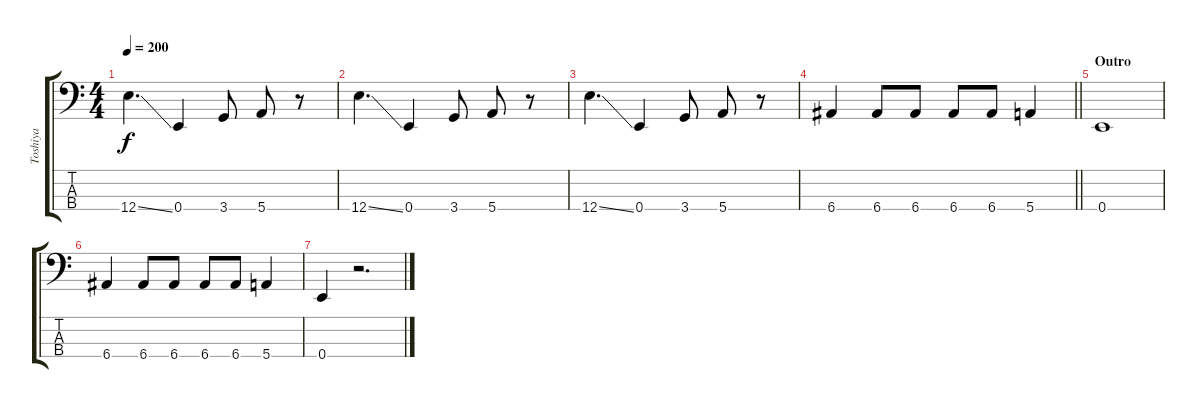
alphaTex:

\track ("Toshiya" "Toshiya") {instrument electricbasspick}
\staff {score tabs}
\tuning (G2 D2 A1 E1) {hide}
\ts (4 4)
\tempo 200
\clef f4
\ks c
12.4{ss}.4{d dy f} 0.4.4 3.4.8 5.4.8 r.8 |
12.4{ss}.4{d} 0.4.4 3.4.8 5.4.8 r.8 |
12.4{ss}.4{d} 0.4.4 3.4.8 5.4.8 r.8 |
\barLineRight lightlight
6.4.4 6.4.8 6.4.8 6.4.8 6.4.8 5.4.4 |
\section ("" "Outro")
0.4.1 |
6.4.4 6.4.8 6.4.8 6.4.8 6.4.8 5.4.4 |
0.4.4 r.2{d}
